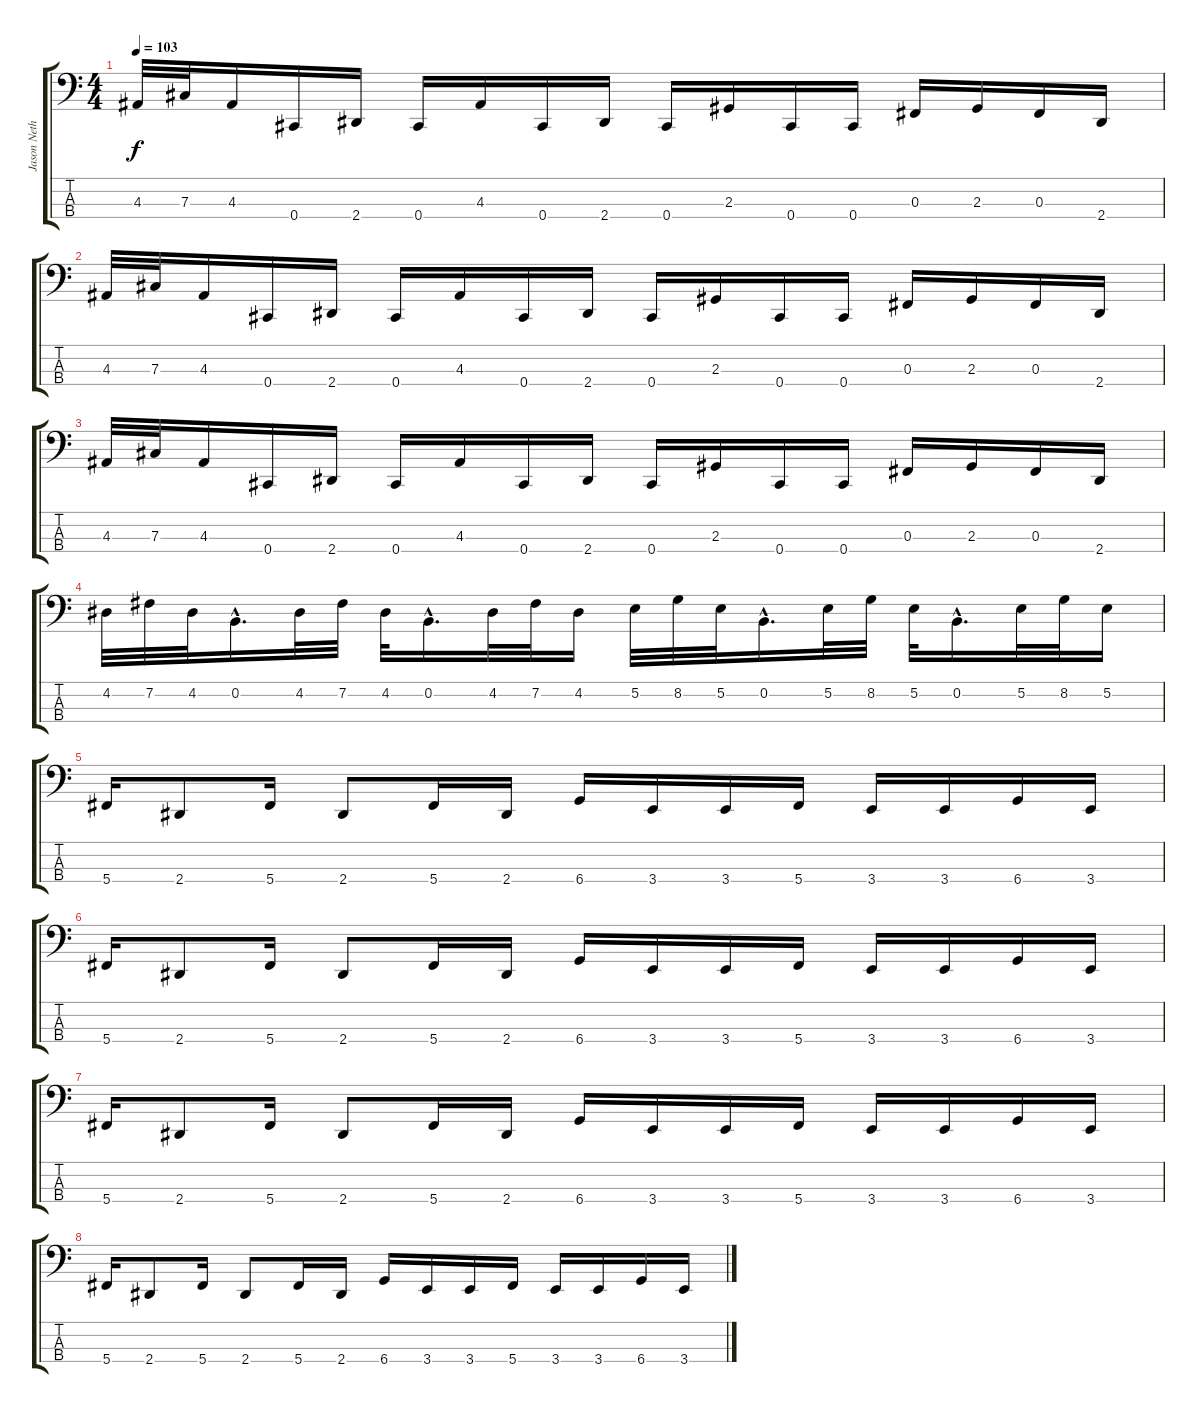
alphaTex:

\track ("Jason Netherton" "Jason Neth") {instrument electricbasspick}
\staff {score tabs}
\tuning (E2 B1 Gb1 Db1) {hide}
\ts (4 4)
\tempo 103
\clef f4
\ks c
4.3.32{dy f} 7.3.32 4.3.16 0.4.16 2.4.16 0.4.16 4.3.16 0.4.16 2.4.16 0.4.16 2.3.16 0.4.16 0.4.16 0.3.16 2.3.16 0.3.16 2.4.16 |
4.3.32 7.3.32 4.3.16 0.4.16 2.4.16 0.4.16 4.3.16 0.4.16 2.4.16 0.4.16 2.3.16 0.4.16 0.4.16 0.3.16 2.3.16 0.3.16 2.4.16 |
4.3.32 7.3.32 4.3.16 0.4.16 2.4.16 0.4.16 4.3.16 0.4.16 2.4.16 0.4.16 2.3.16 0.4.16 0.4.16 0.3.16 2.3.16 0.3.16 2.4.16 |
4.2.32 7.2.32 4.2.32 0.2{hac}.16{d} 4.2.32 7.2.32 4.2.32 0.2{hac}.16{d} 4.2.32 7.2.32 4.2.16 5.2.32 8.2.32 5.2.32 0.2{hac}.16{d} 5.2.32 8.2.32 5.2.32 0.2{hac}.16{d} 5.2.32 8.2.32 5.2.16 |
5.4.16 2.4.8 5.4.16 2.4.8 5.4.16 2.4.16 6.4.16 3.4.16 3.4.16 5.4.16 3.4.16 3.4.16 6.4.16 3.4.16 |
5.4.16 2.4.8 5.4.16 2.4.8 5.4.16 2.4.16 6.4.16 3.4.16 3.4.16 5.4.16 3.4.16 3.4.16 6.4.16 3.4.16 |
5.4.16 2.4.8 5.4.16 2.4.8 5.4.16 2.4.16 6.4.16 3.4.16 3.4.16 5.4.16 3.4.16 3.4.16 6.4.16 3.4.16 |
5.4.16 2.4.8 5.4.16 2.4.8 5.4.16 2.4.16 6.4.16 3.4.16 3.4.16 5.4.16 3.4.16 3.4.16 6.4.16 3.4.16
